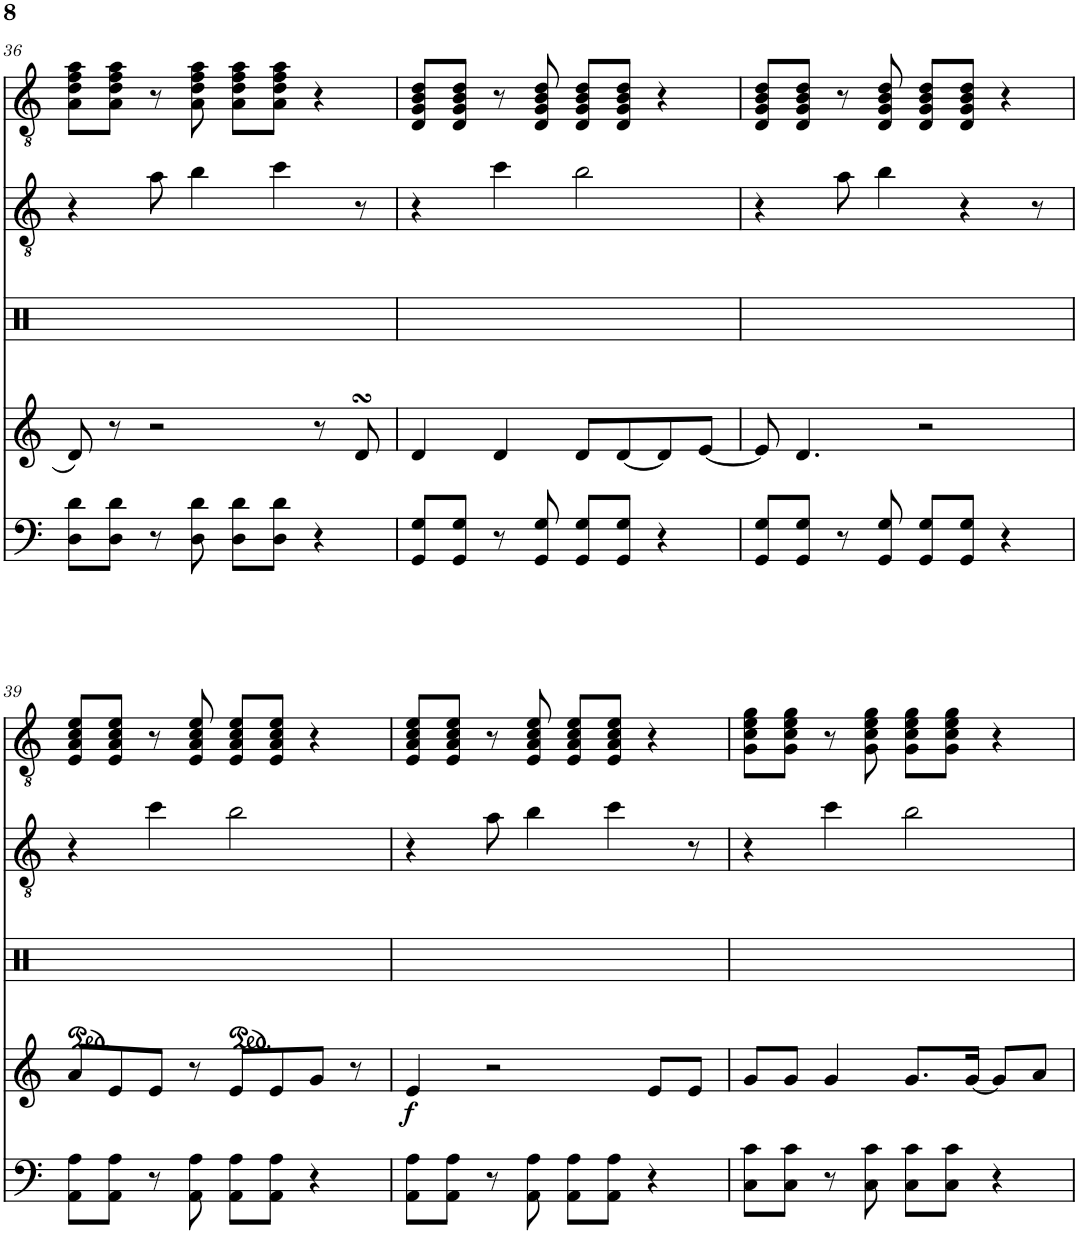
**kern	**kern	**dynam	**kern	**kern	**kern
*part5	*part4	*part4	*part3	*part2	*part1
*staff5	*staff4	*staff4	*staff3	*staff2	*staff1
*I"Voice	*I"Voice	*	*I"Voice	*I"Voice	*I"Voice
*I'V	*I'V	*	*I'V	*I'V	*I'V
!!LO:PB:g=z
*clefF4	*clefG2	*	*clefX	*clefGv2	*clefGv2
*k[]	*k[]	*	*k[]	*k[]	*k[]
*M4/4	*M4/4	*	*M4/4	*M4/4	*M4/4
=36	=36	=36	=36	=36	=36
8D\ 8d\L	8d/	.	1ryy	4r	8A\ 8d\ 8f\ 8a\L
8D\ 8d\J	8r	.	.	.	8A\ 8d\ 8f\ 8a\J
8r	2r	.	.	8a\	8r
8D\ 8d\	.	.	.	4b\	8A\ 8d\ 8f\ 8a\
8D\ 8d\L	.	.	.	.	8A\ 8d\ 8f\ 8a\L
8D\ 8d\J	.	.	.	4cc\	8A\ 8d\ 8f\ 8a\J
4r	8r	.	.	.	4r
.	8dsSSS/	.	.	8r	.
=37	=37	=37	=37	=37	=37
8GG/ 8G/L	4d/	.	1ryy	4r	8D/ 8G/ 8B/ 8d/L
8GG/ 8G/J	.	.	.	.	8D/ 8G/ 8B/ 8d/J
8r	4d/	.	.	4cc\	8r
8GG/ 8G/	.	.	.	.	8D/ 8G/ 8B/ 8d/
8GG/ 8G/L	8d/L	.	.	2b\	8D/ 8G/ 8B/ 8d/L
8GG/ 8G/J	[<8d/	.	.	.	8D/ 8G/ 8B/ 8d/J
4r	8d/]	.	.	.	4r
.	[<8e/J	.	.	.	.
=38	=38	=38	=38	=38	=38
8GG/ 8G/L	8e/]	.	1ryy	4r	8D/ 8G/ 8B/ 8d/L
8GG/ 8G/J	4.d/	.	.	.	8D/ 8G/ 8B/ 8d/J
8r	.	.	.	8a\	8r
8GG/ 8G/	.	.	.	4b\	8D/ 8G/ 8B/ 8d/
8GG/ 8G/L	2r	.	.	.	8D/ 8G/ 8B/ 8d/L
8GG/ 8G/J	.	.	.	4r	8D/ 8G/ 8B/ 8d/J
4r	.	.	.	.	4r
.	.	.	.	8r	.
!!LO:LB:g=z
=39	=39	=39	=39	=39	=39
8AA\ 8A\L	8a/L	.	1ryy	4r	8E/ 8A/ 8c/ 8e/L
8AA\ 8A\J	8e/	.	.	.	8E/ 8A/ 8c/ 8e/J
8r	8e/J	.	.	4cc\	8r
8AA\ 8A\	8r	.	.	.	8E/ 8A/ 8c/ 8e/
8AA\ 8A\L	8e/L	.	.	2b\	8E/ 8A/ 8c/ 8e/L
8AA\ 8A\J	8e/	.	.	.	8E/ 8A/ 8c/ 8e/J
4r	8g/J	.	.	.	4r
.	8r	.	.	.	.
=40	=40	=40	=40	=40	=40
!	!	!LO:DY:b	!	!	!
8AA\ 8A\L	4e/	f	1ryy	4r	8E/ 8A/ 8c/ 8e/L
8AA\ 8A\J	.	.	.	.	8E/ 8A/ 8c/ 8e/J
8r	2r	.	.	8a\	8r
8AA\ 8A\	.	.	.	4b\	8E/ 8A/ 8c/ 8e/
8AA\ 8A\L	.	.	.	.	8E/ 8A/ 8c/ 8e/L
8AA\ 8A\J	.	.	.	4cc\	8E/ 8A/ 8c/ 8e/J
4r	8e/L	.	.	.	4r
.	8e/J	.	.	8r	.
=41	=41	=41	=41	=41	=41
8C\ 8c\L	8g/L	.	1ryy	4r	8G\ 8c\ 8e\ 8g\L
8C\ 8c\J	8g/J	.	.	.	8G\ 8c\ 8e\ 8g\J
8r	4g/	.	.	4cc\	8r
8C\ 8c\	.	.	.	.	8G\ 8c\ 8e\ 8g\
8C\ 8c\L	8.g/L	.	.	2b\	8G\ 8c\ 8e\ 8g\L
8C\ 8c\J	.	.	.	.	8G\ 8c\ 8e\ 8g\J
.	[<16g/Jk	.	.	.	.
4r	8g/L]	.	.	.	4r
.	8a/J	.	.	.	.
=	=	=	=	=	=
*-	*-	*-	*-	*-	*-
